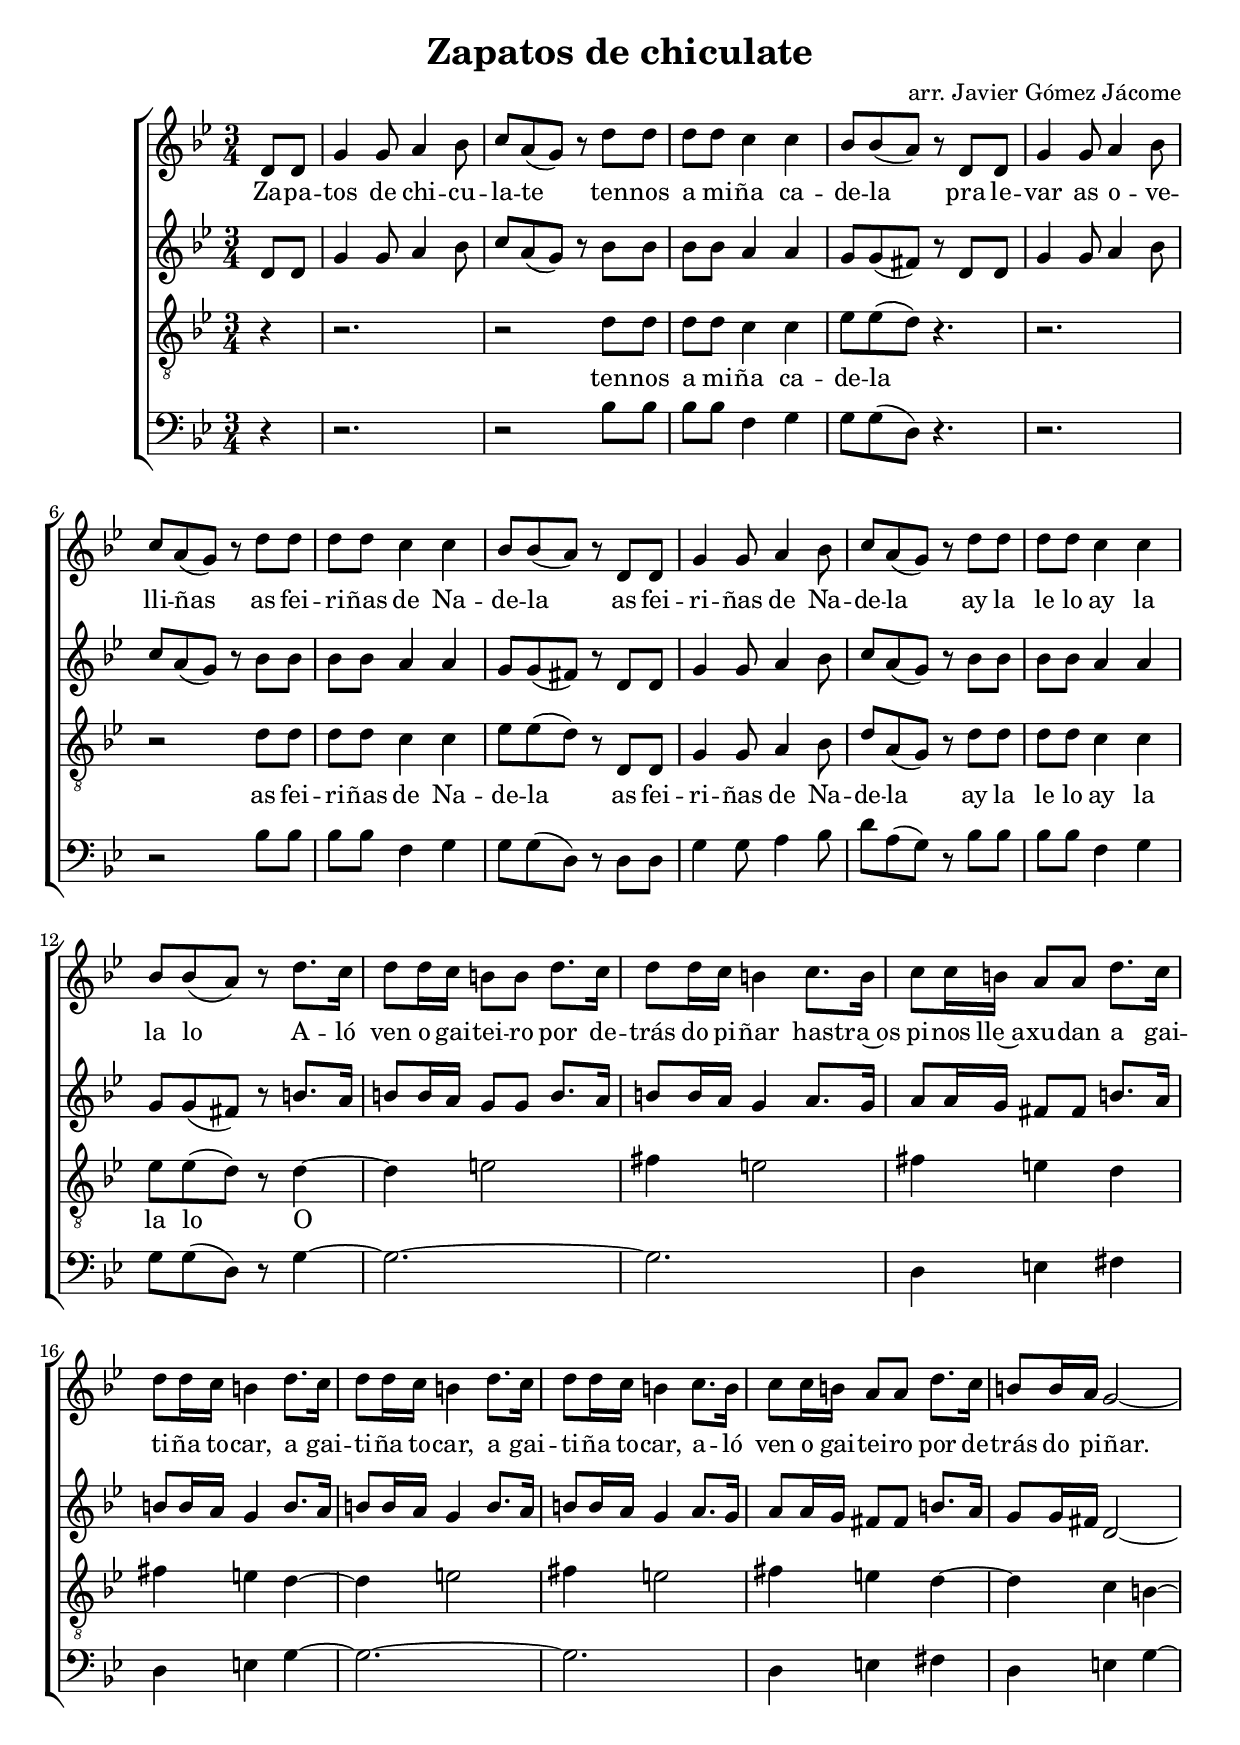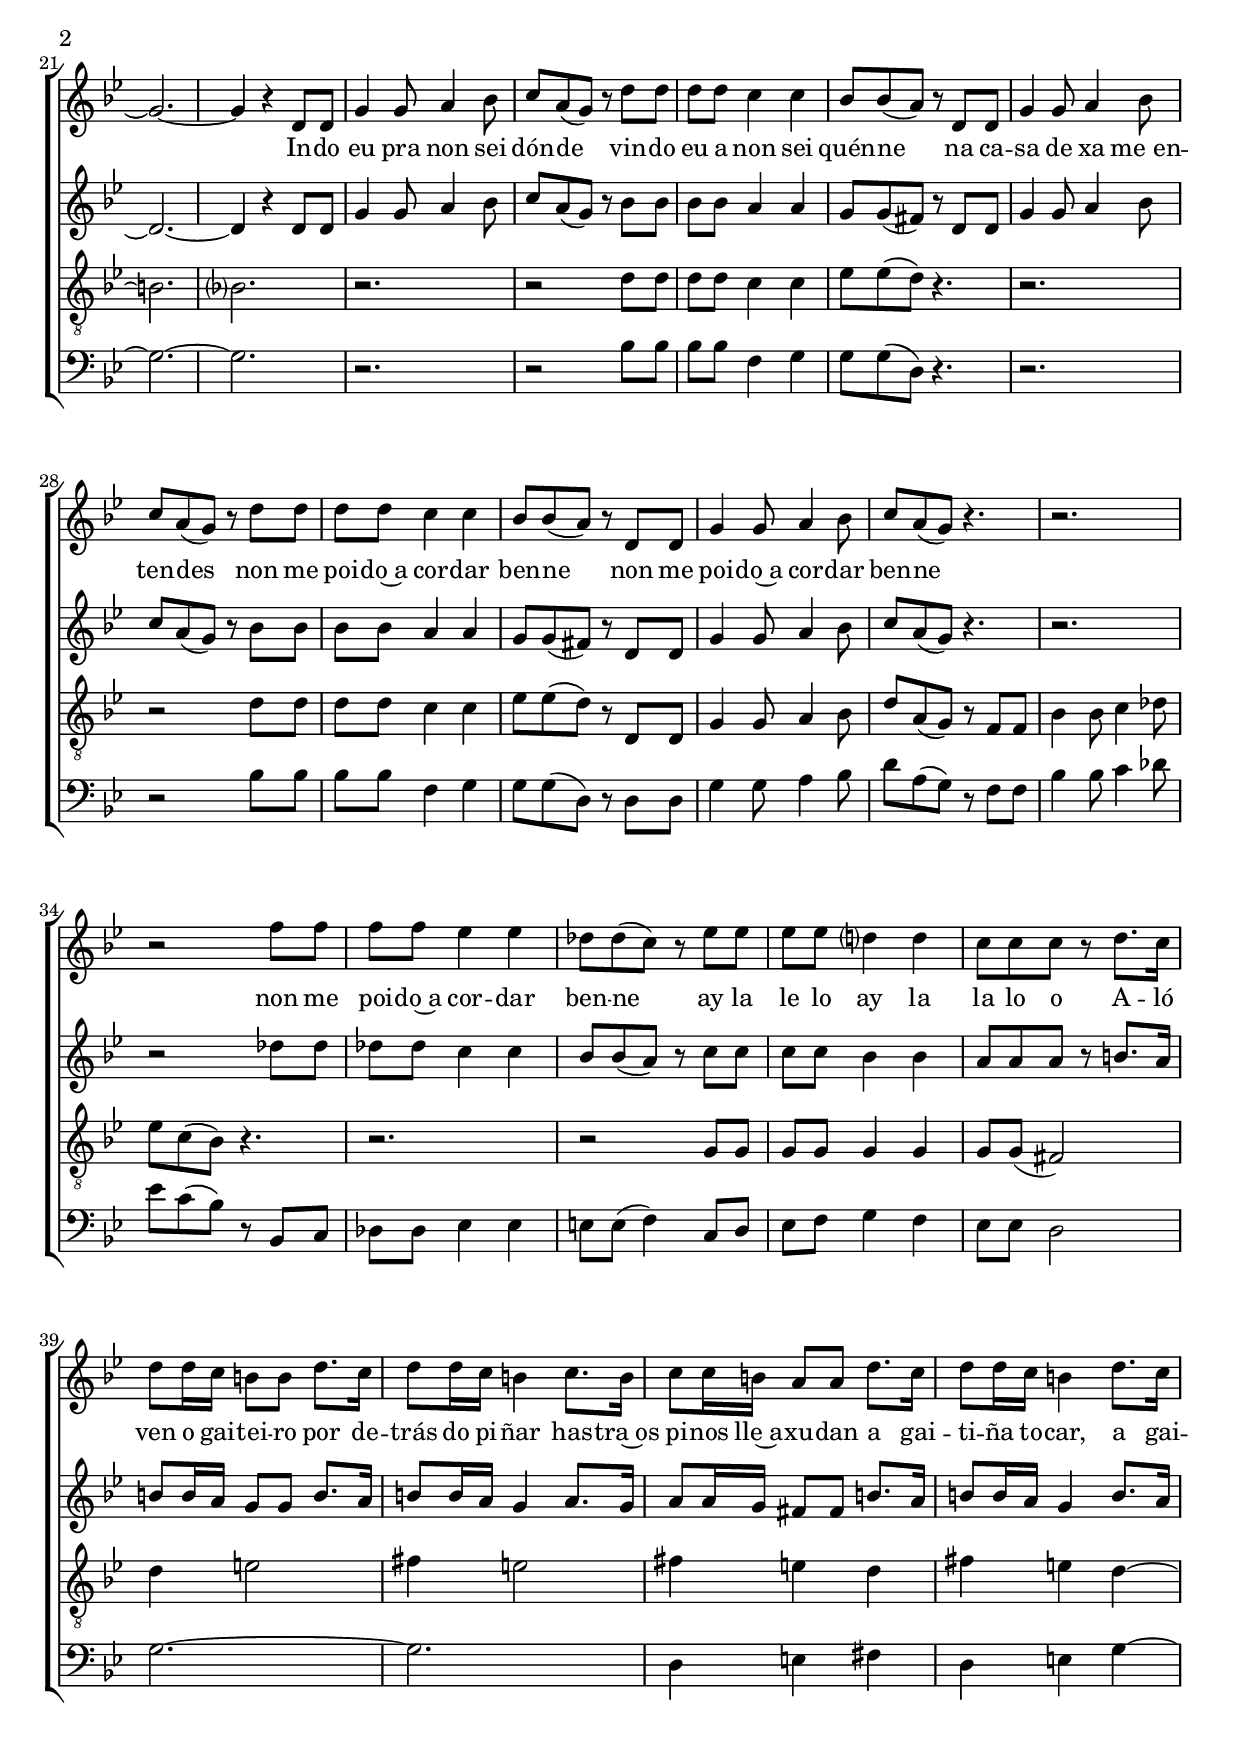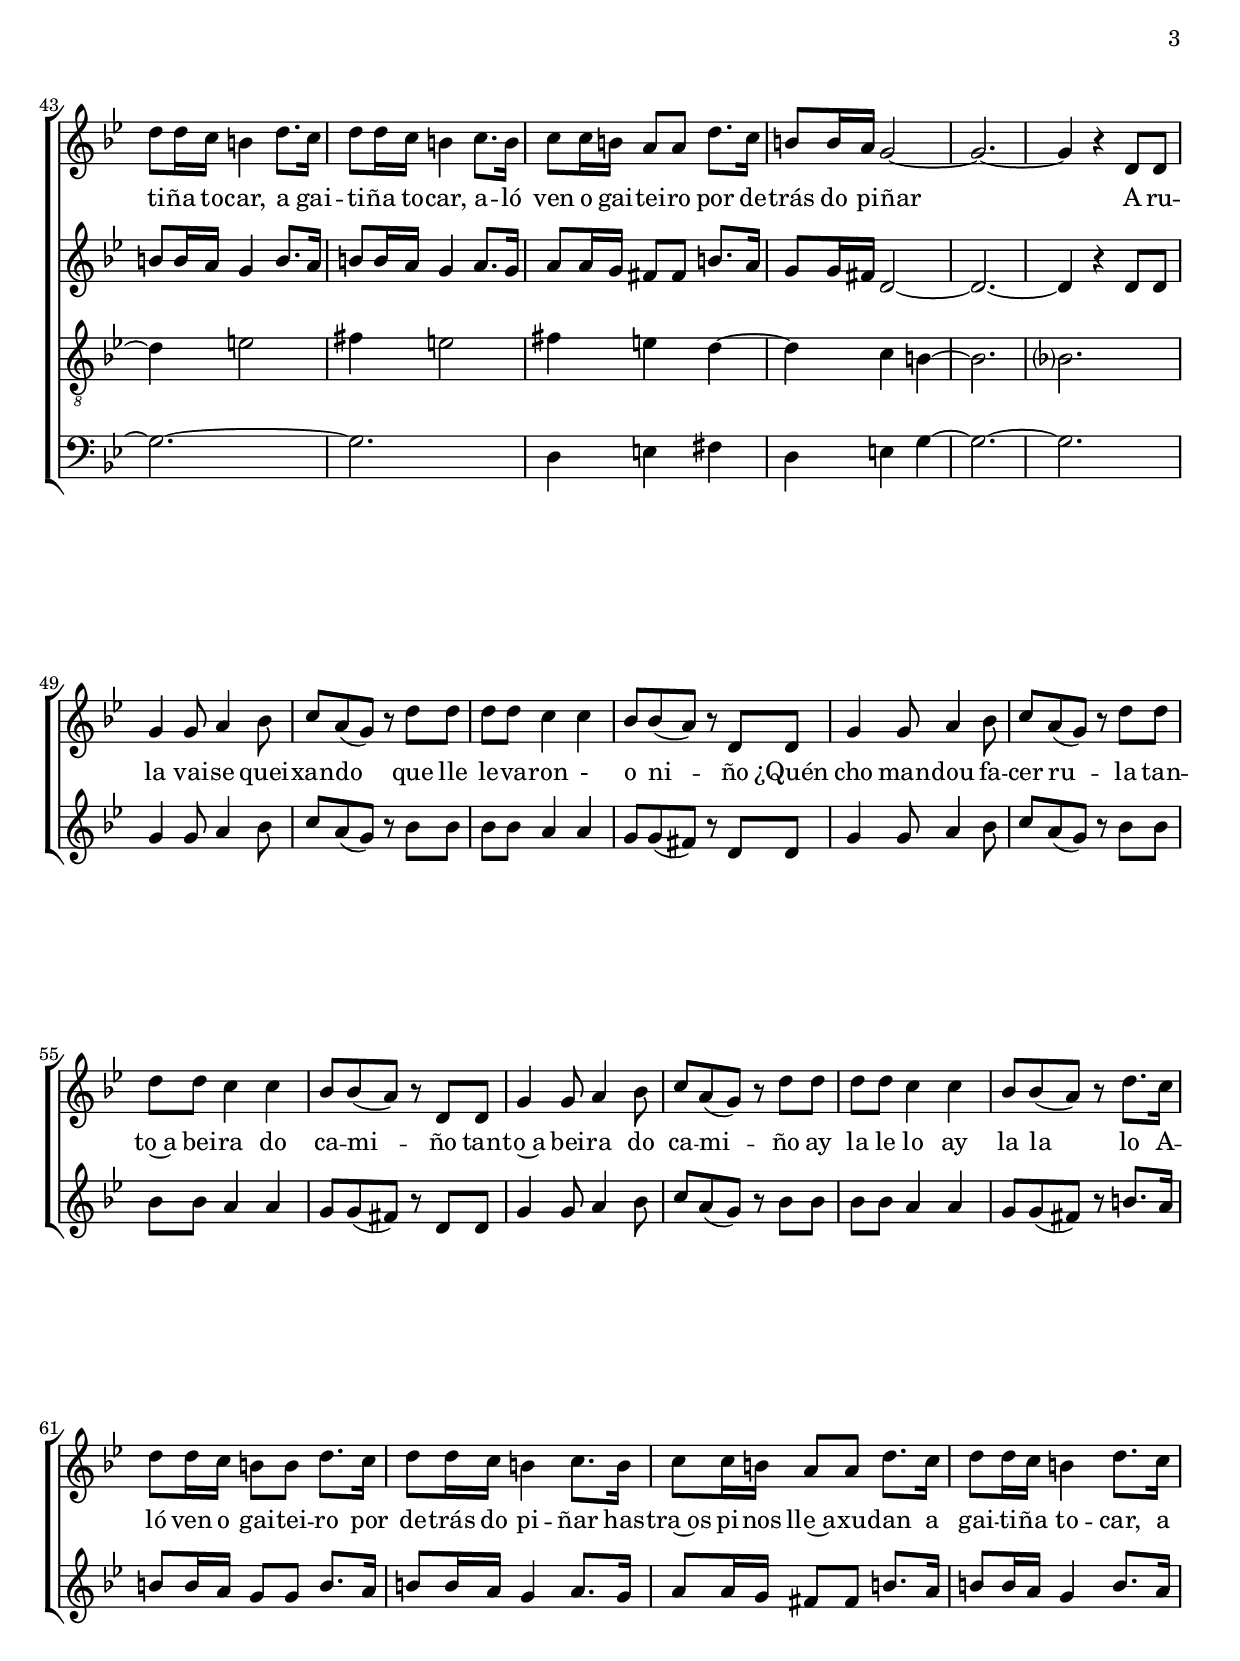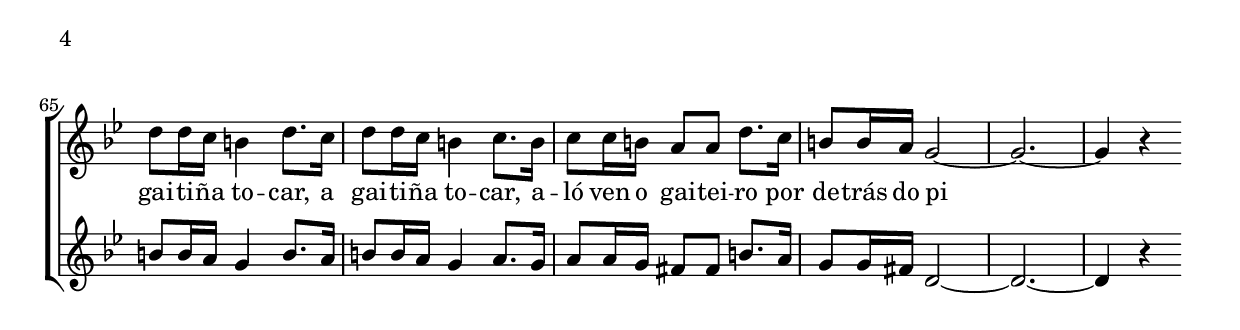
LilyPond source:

\paper {
  top-system-spacing #'basic-distance = #10
  score-system-spacing #'basic-distance = #20
  system-system-spacing #'basic-distance = #20
  last-bottom-spacing #'basic-distance = #10
}

\header {
  title = "Zapatos de chiculate"
  composer = "arr. Javier Gómez Jácome"
}

global = {
  \key g \minor
  \time 3/4
}

sopMusic = \relative c'' {
  % 1 Zapatos de chiculate
  \partial 4 d,8 d | g4 g8 a4 bes8 | c a( g) r8 d' d | d d c4 c | bes8 bes( a) r8
  d,8 d | g4 g8 a4 bes8 | c a( g) r8 d' d |  d d c4 c | bes8 bes( a) r8
  d,8 d | g4 g8 a4 bes8 | c a( g) r8 d' d |  d d c4 c | bes8 bes( a) r8

  d8. c16 | d8 d16 c b8 b d8. c16 | d8 d16 c b4 
  c8. b16 | c8 c16 b a8 a d8. c16 | d8 d16 c b4 
  d8. c16 | d8 d16 c b4 d8. c16 | d8 d16 c b4 
  c8. b16 | c8 c16 b a8 a d8. c16 | b8 b16 a g2~ | g2.~ | g4 r4  

  % 2 Indo eu pra non sei donde
  d8 d | g4 g8 a4 bes8 | c a( g) r8 d' d | d d c4 c | bes8 bes( a) r8
  d,8 d | g4 g8 a4 bes8 | c a( g) r8 d' d |  d d c4 c | bes8 bes( a) r8
  d,8 d | g4 g8 a4 bes8 | c a( g) r4. | r2. | r2
  f'8 f | f f ees4 ees | des8 des( c) r8 
  ees ees | ees ees d?4 d | c8 c c r8

  d8. c16 | d8 d16 c b8 b d8. c16 | d8 d16 c b4 
  c8. b16 | c8 c16 b a8 a d8. c16 | d8 d16 c b4 
  d8. c16 | d8 d16 c b4 d8. c16 | d8 d16 c b4 
  c8. b16 | c8 c16 b a8 a d8. c16 | b8 b16 a g2~ | g2.~ | g4 r4  

  % 3 A rula vaise queixando
  d8 d | g4 g8 a4 bes8 | c a( g) r8 d' d | d d c4 c | bes8 bes( a) r8
  d,8 d | g4 g8 a4 bes8 | c a( g) r8 d' d |  d d c4 c | bes8 bes( a) r8
  d,8 d | g4 g8 a4 bes8 | c a( g) r8 d' d |  d d c4 c | bes8 bes( a) r8

  d8. c16 | d8 d16 c b8 b d8. c16 | d8 d16 c b4 
  c8. b16 | c8 c16 b a8 a d8. c16 | d8 d16 c b4 
  d8. c16 | d8 d16 c b4 d8. c16 | d8 d16 c b4 
  c8. b16 | c8 c16 b a8 a d8. c16 | b8 b16 a g2~ | g2.~ | g4 r4  

}
sopWords = \lyricmode {
}

altoMusic = \relative c' {
  \partial 4 d8 d | g4 g8 a4 bes8 | c a( g) r8 bes8 bes | bes bes a4 a | g8 g( fis) r8 
  d8 d | g4 g8 a4 bes8 | c a( g) r8 bes8 bes | bes bes a4 a | g8 g( fis) r8 
  d8 d | g4 g8 a4 bes8 | c a( g) r8 bes8 bes | bes bes a4 a | g8 g( fis) r8 
  
  b8. a16 | b8 b16 a g8 g b8. a16 | b8 b16 a g4 
  a8. g16 | a8 a16 g fis8 fis b8. a16 | b8 b16 a g4 
  b8. a16 | b8 b16 a g4 b8. a16 | b8 b16 a g4 
  a8. g16 | a8 a16 g fis8 fis b8. a16 | g8 g16 fis d2~ | d2.~ | d4 r4 
  
  d8 d | g4 g8 a4 bes8 | c a( g) r8 bes8 bes | bes bes a4 a | g8 g( fis) r8 
  d8 d | g4 g8 a4 bes8 | c a( g) r8 bes8 bes | bes bes a4 a | g8 g( fis) r8 
  d8 d | g4 g8 a4 bes8 | c a( g) r4. | r2. | r2
  des'8 des | des des c4 c | bes8 bes(  a) r8
  c8 c | c c bes4 bes  | a8 a a r8
  
  b8. a16 | b8 b16 a g8 g b8. a16 | b8 b16 a g4 
  a8. g16 | a8 a16 g fis8 fis b8. a16 | b8 b16 a g4 
  b8. a16 | b8 b16 a g4 b8. a16 | b8 b16 a g4 
  a8. g16 | a8 a16 g fis8 fis b8. a16 | g8 g16 fis d2~ | d2.~ | d4 r4 
  
  d8 d | g4 g8 a4 bes8 | c a( g) r8 bes8 bes | bes bes a4 a | g8 g( fis) r8 
  d8 d | g4 g8 a4 bes8 | c a( g) r8 bes8 bes | bes bes a4 a | g8 g( fis) r8 
  d8 d | g4 g8 a4 bes8 | c a( g) r8 bes8 bes | bes bes a4 a | g8 g( fis) r8 
  
  b8. a16 | b8 b16 a g8 g b8. a16 | b8 b16 a g4 
  a8. g16 | a8 a16 g fis8 fis b8. a16 | b8 b16 a g4 
  b8. a16 | b8 b16 a g4 b8. a16 | b8 b16 a g4 
  a8. g16 | a8 a16 g fis8 fis b8. a16 | g8 g16 fis d2~ | d2.~ | d4 r4 
}
altoWords = \lyricmode {
  Za -- pa -- tos de chi -- cu -- la -- te 
  ten -- nos a mi -- ña ca -- de -- la
  pra le -- var as o -- ve -- lli -- ñas
  as fei -- ri -- ñas de Na -- de -- la
  as fei -- ri -- ñas de Na -- de -- la 
  ay la le lo ay la la lo
  A -- ló ven o gai -- tei -- ro por de -- trás do pi -- ñar
  has -- tra~os pi -- nos lle~a -- xu -- dan a gai -- ti -- ña to -- car,
  a gai -- ti -- ña to -- car, a gai -- ti -- ña to -- car,
  a -- ló ven o gai -- tei -- ro por de -- trás do pi -- ñar.

  In -- do eu pra non sei dón -- de
  vin -- do eu a non sei quén -- ne
  na ca -- sa de xa me_en -- ten -- des
  non me poi -- do~a cor -- dar ben -- ne
  non me poi -- do~a cor -- dar ben -- ne
  non me poi -- do~a cor -- dar ben -- ne
  ay la le lo ay la la lo o
  A -- ló ven o gai -- tei -- ro por de -- trás do pi -- ñar
  has -- tra~os pi -- nos lle~a -- xu -- dan a gai -- ti -- ña to -- car,
  a gai -- ti -- ña to -- car, a gai -- ti -- ña to -- car,
  a -- ló ven o gai -- tei -- ro por de -- trás do pi -- ñar

  A ru -- la vai -- se quei -- xan -- do
  que lle le -- va -- ron - o ni -- ño
  ¿Quén cho man -- dou fa -- cer ru -- la
  tan -- to~a bei -- ra do ca -- mi -- ño
  tan -- to~a bei -- ra do ca -- mi -- ño
  ay la le lo ay la la lo
  A -- ló ven o gai -- tei -- ro por de -- trás do pi -- ñar
  has -- tra~os pi -- nos lle~a -- xu -- dan a gai -- ti -- ña to -- car,
  a gai -- ti -- ña to -- car, a gai -- ti -- ña to -- car,
  a -- ló ven o gai -- tei -- ro por de -- trás do pi -- ñar.

}

tenorMusic = \relative c' {
  \partial 4 r4 | r2. | r2 d8 d | d d c4 c | ees8 ees( d)
  r4. | r2. | r2 d8 d | d d c4 c | ees8 ees( d) r8
  d,8 d | g4 g8 a4 bes8 | d a( g) r8 d'8 d | d d c4 c | ees8 ees( d) r8
  
  d4~ | d e2 | fis4 e2 | fis4 e d | fis e 
  d4~ | d e2 | fis4 e2 | fis4 e d~ | d c b~ | b2. | bes?2. 

  r2. | r2 d8 d | d d c4 c | ees8 ees( d)
  r4. | r2. | r2 d8 d | d d c4 c | ees8 ees( d) r8
  d,8 d | g4 g8 a4 bes8 | d a( g) r8 
  f8 f | bes4 bes8 c4 des8 | ees c( bes) r4. |
  r2. | r2 g8 g | g g g4 g | g8 g( fis2) |

  d'4 e2 | fis4 e2 | fis4 e d | fis e 
  d4~ | d e2 | fis4 e2 | fis4 e d~ | d c b~ | b2. | bes?2. 


 }
tenorWords = \lyricmode {
  ten -- nos a mi -- ña ca -- de -- la
  as fei -- ri -- ñas de Na -- de -- la
  as fei -- ri -- ñas de Na -- de -- la 
  ay la le lo ay la la lo
  O 
}

bassMusic = \relative c {
  \partial 4 r4 | r2. | r2 bes'8 bes | bes bes f4 g | g8 g( d) 
  r4. | r2. | r2 bes'8 bes | bes bes f4 g | g8 g( d) r8
  d8 d | g4 g8 a4 bes8 | d a( g) r8 bes8 bes | bes bes f4 g | g8 g( d) r8

  g4~ | g2.~ | g2. | d4 e fis | d e  
  g4~ | g2.~ | g2. | d4 e fis | d e g~ | g2.~ | g2. |
  
  r2. | r2 bes8 bes | bes bes f4 g | g8 g( d) 
  r4. | r2. | r2 bes'8 bes | bes bes f4 g | g8 g( d) r8
  d8 d | g4 g8 a4 bes8 | d a( g) r8 
  f f | bes4 bes8 c4 des8 | ees c( bes) r8
  bes,8 c | des des ees4 ees | e8 e( f4)  
  c8 d | ees f g4 f | ees8 ees d2 |

  g2.~ | g2. | d4 e fis | d e  
  g4~ | g2.~ | g2. | d4 e fis | d e g~ | g2.~ | g2. |

}
bassWords = \lyricmode {
  ten -- nos a mi -- ña ca -- de -- la
  as fei -- ri -- ñas de Na -- de -- la
  as fei -- ri -- ñas de Na -- de -- la 
  ay la le lo ay la la lo
  O 
}

\score {
  \new ChoirStaff <<
    \new Staff <<
      \new Voice = "soprano" <<
        \global
        \sopMusic
      >>
      \new Lyrics \lyricsto "soprano" \altoWords
    >>
    \new Staff <<
      \new Voice = "alto" <<
        \global
        \altoMusic
      >>
    >>
    \new Staff <<
      \new Voice = "tenor" <<
        \global \clef "G_8"
        \tenorMusic
      >>
      \new Lyrics \lyricsto "tenor" \tenorWords
    >>
    \new Staff <<
      \new Voice = "baixo" <<
        \global \clef bass
        \bassMusic
      >>
    >>
  >>
  }
